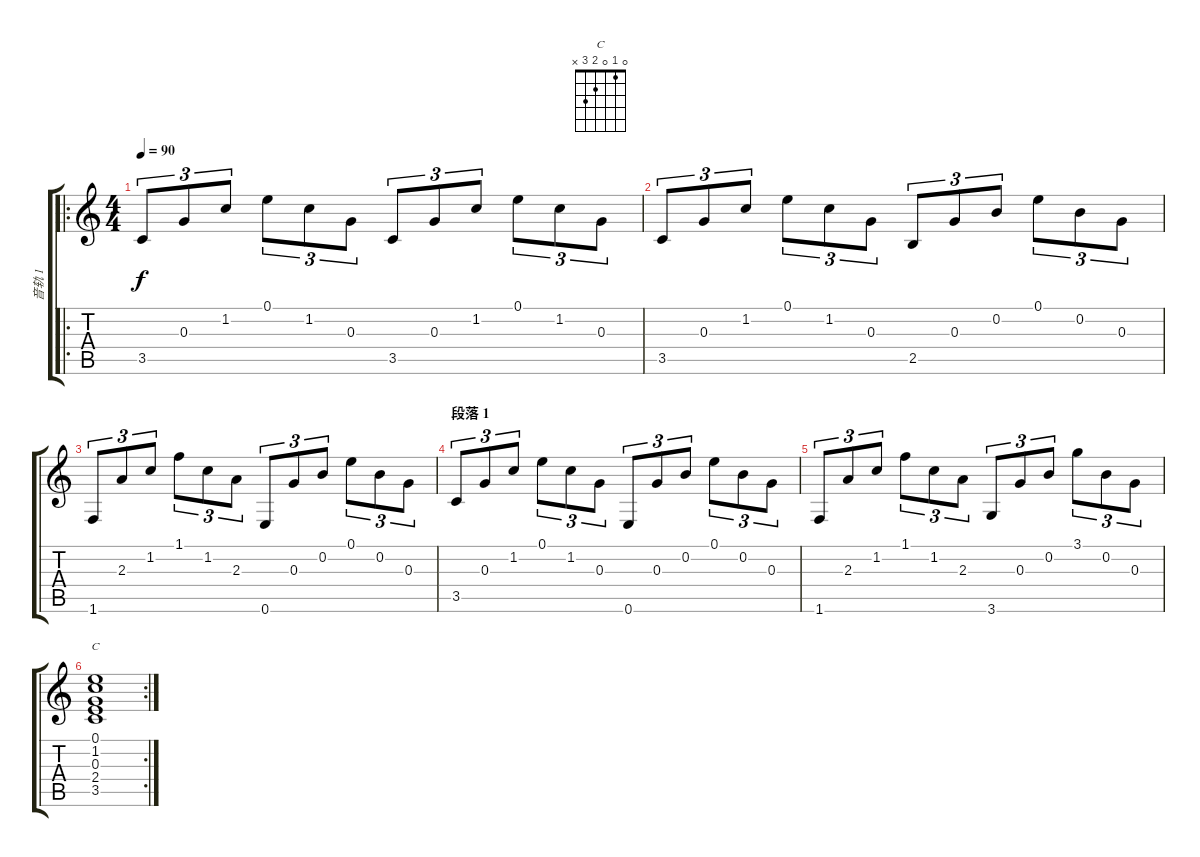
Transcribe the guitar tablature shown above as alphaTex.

\track ("音轨 1" "音轨 1") {instrument acousticguitarnylon}
\staff {score tabs}
\tuning (E4 B3 G3 D3 A2 E2) {hide}
\chord ("C" 0 1 0 2 3 x)
\ro
\ts (4 4)
\tempo 90
\clef g2
\ks c
3.5.8{tu (3 2) dy f instrument acousticguitarnylon} 0.3.8{tu (3 2)} 1.2.8{tu (3 2)} 0.1.8{tu (3 2)} 1.2.8{tu (3 2)} 0.3.8{tu (3 2)} 3.5.8{tu (3 2)} 0.3.8{tu (3 2)} 1.2.8{tu (3 2)} 0.1.8{tu (3 2)} 1.2.8{tu (3 2)} 0.3.8{tu (3 2)} |
3.5.8{tu (3 2)} 0.3.8{tu (3 2)} 1.2.8{tu (3 2)} 0.1.8{tu (3 2)} 1.2.8{tu (3 2)} 0.3.8{tu (3 2)} 2.5.8{tu (3 2)} 0.3.8{tu (3 2)} 0.2.8{tu (3 2)} 0.1.8{tu (3 2)} 0.2.8{tu (3 2)} 0.3.8{tu (3 2)} |
1.6.8{tu (3 2)} 2.3.8{tu (3 2)} 1.2.8{tu (3 2)} 1.1.8{tu (3 2)} 1.2.8{tu (3 2)} 2.3.8{tu (3 2)} 0.6.8{tu (3 2)} 0.3.8{tu (3 2)} 0.2.8{tu (3 2)} 0.1.8{tu (3 2)} 0.2.8{tu (3 2)} 0.3.8{tu (3 2)} |
\section ("" "段落 1")
3.5.8{tu (3 2)} 0.3.8{tu (3 2)} 1.2.8{tu (3 2)} 0.1.8{tu (3 2)} 1.2.8{tu (3 2)} 0.3.8{tu (3 2)} 0.6.8{tu (3 2)} 0.3.8{tu (3 2)} 0.2.8{tu (3 2)} 0.1.8{tu (3 2)} 0.2.8{tu (3 2)} 0.3.8{tu (3 2)} |
1.6.8{tu (3 2)} 2.3.8{tu (3 2)} 1.2.8{tu (3 2)} 1.1.8{tu (3 2)} 1.2.8{tu (3 2)} 2.3.8{tu (3 2)} 3.6.8{tu (3 2)} 0.3.8{tu (3 2)} 0.2.8{tu (3 2)} 3.1.8{tu (3 2)} 0.2.8{tu (3 2)} 0.3.8{tu (3 2)} |
\rc 2
(0.1 1.2 0.3 2.4 3.5).1{ch "C"}
